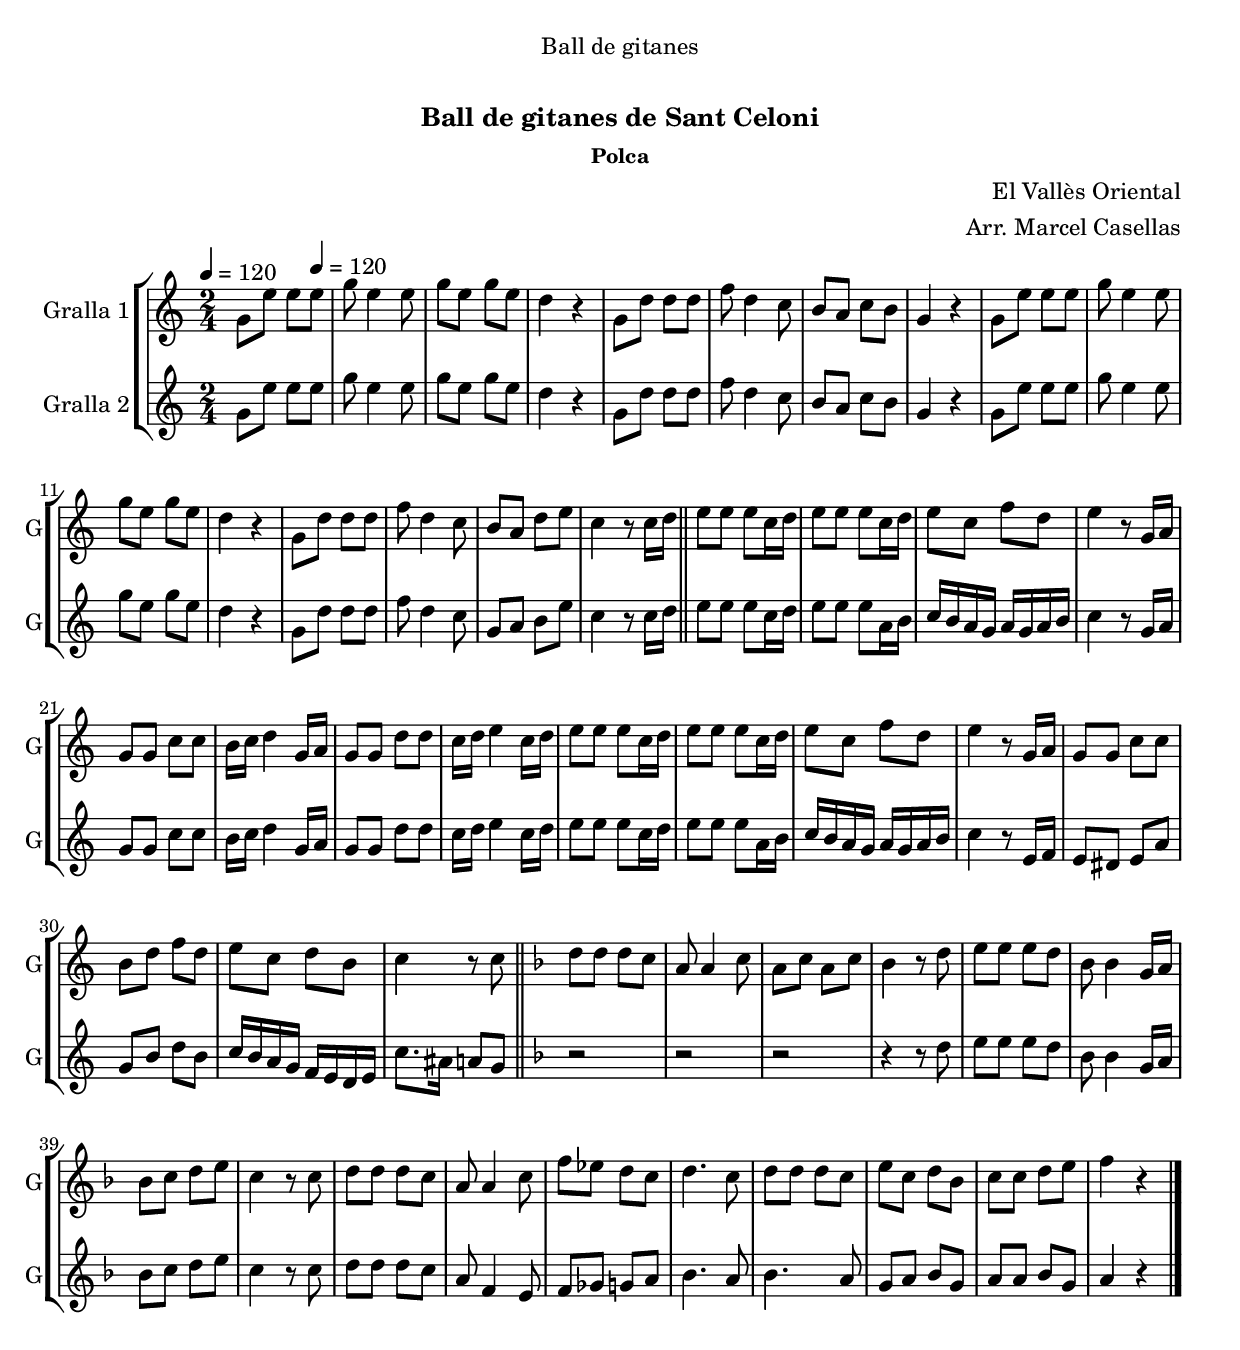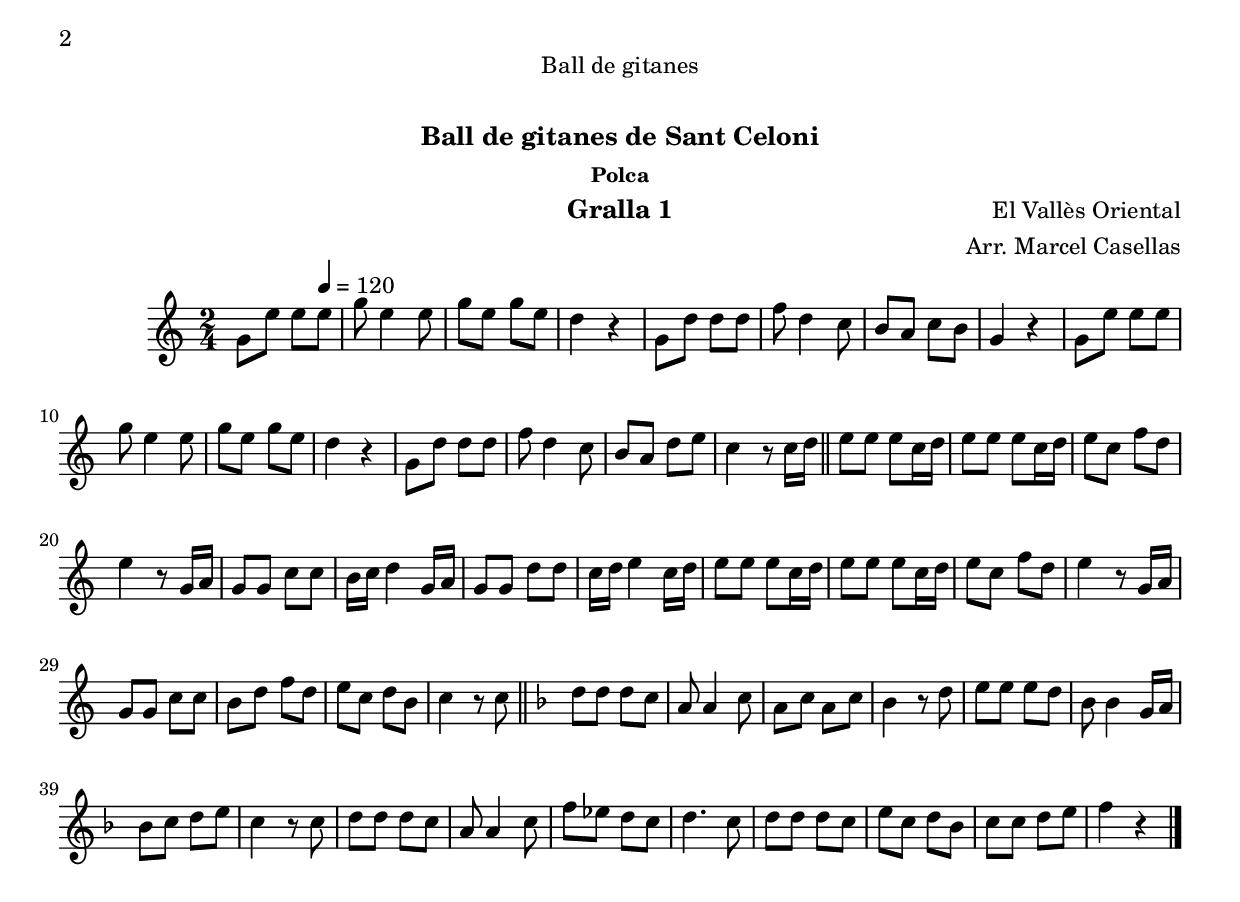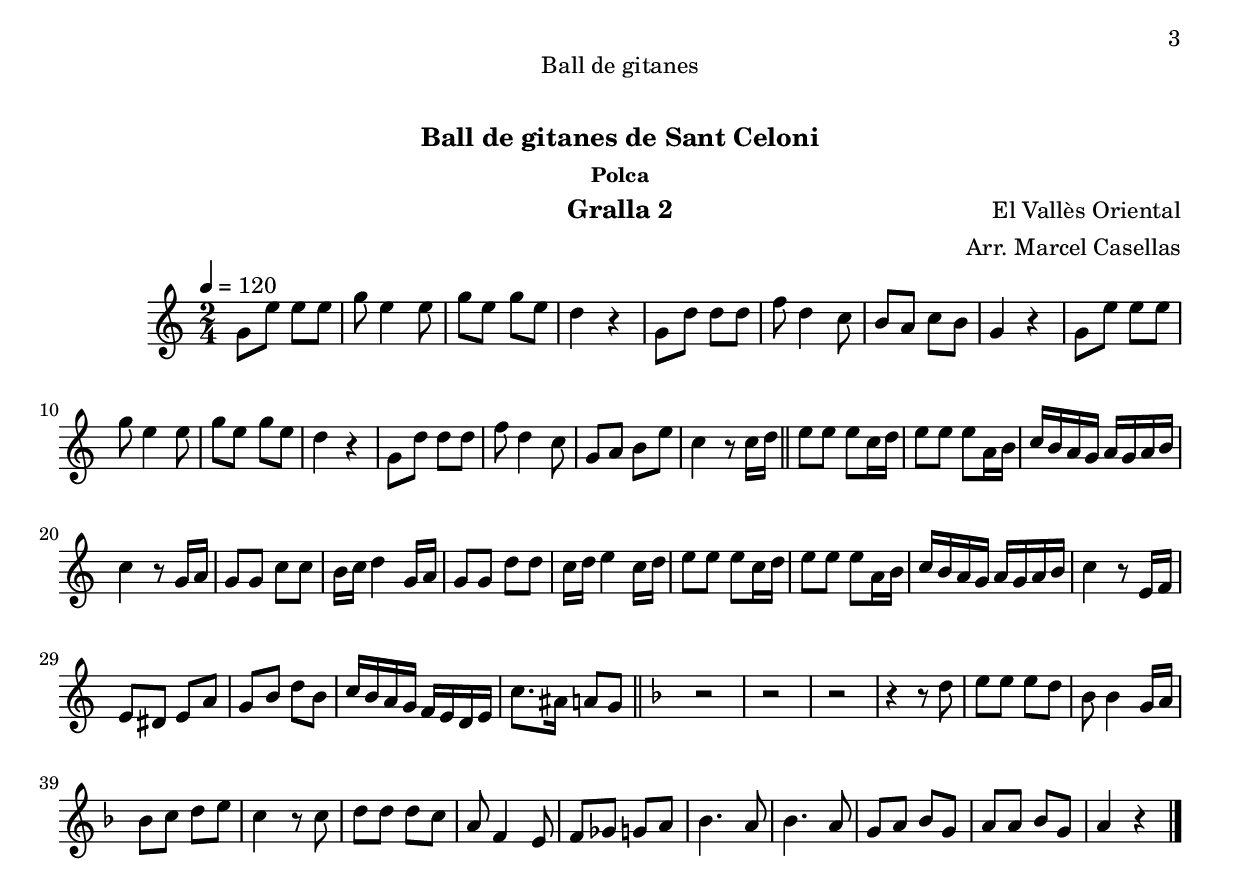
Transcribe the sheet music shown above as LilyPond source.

\version "2.22.1"

\header {
  dedication="Ball de gitanes"
  title="   "
  subtitle="Ball de gitanes de Sant Celoni"
  subsubtitle="Polca"
  poet=""
  meter=""
  piece=""
  composer="El Vallès Oriental"
  arranger="Arr. Marcel Casellas"
  opus=""
  instrument=""
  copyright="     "
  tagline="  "
}

liniaroAa =
\relative g'
{
  \clef treble
  \key c \major
  \time 2/4
  g8 e' e \tempo 4 = 120 e  |
  g8 e4 e8  |
  g8 e g e  |
  d4 r  |
  %05
  g,8 d' d d  |
  f8 d4 c8  |
  b8 a c b  |
  g4 r  |
  g8 e' e e  |
  %10
  g8 e4 e8  |
  g8 e g e  |
  d4 r  |
  g,8 d' d d  |
  f8 d4 c8  |
  %15
  b8 a d e  |
  c4 r8 c16 d  \bar "||"
  e8 e e c16 d  |
  e8 e e c16 d  |
  e8 c f d  |
  %20
  e4 r8 g,16 a  |
  g8 g c c  |
  b16 c d4 g,16 a  |
  g8 g d' d  |
  c16 d e4 c16 d  |
  %25
  e8 e e c16 d  |
  e8 e e c16 d  |
  e8 c f d  |
  e4 r8 g,16 a  |
  g8 g c c  |
  %30
  b8 d f d  |
  e8 c d b  |
  c4 r8 c  \bar "||"
  \key f \major   d8 d d c  |
  a8 a4 c8  |
  %35
  a8 c a c  |
  bes4 r8 d  |
  e8 e e d  |
  bes8 bes4 g16 a  |
  bes8 c d e  |
  %40
  c4 r8 c  |
  d8 d d c  |
  a8 a4 c8  |
  f8 ees d c  |
  d4. c8  |
  %45
  d8 d d c  |
  e8 c d bes  |
  c8 c d e  |
  f4 r  \bar "|."
}

liniaroAb =
\relative g'
{
  \tempo 4 = 120
  \clef treble
  \key c \major
  \time 2/4
  g8 e' e e  |
  g8 e4 e8  |
  g8 e g e  |
  d4 r  |
  %05
  g,8 d' d d  |
  f8 d4 c8  |
  b8 a c b  |
  g4 r  |
  g8 e' e e  |
  %10
  g8 e4 e8  |
  g8 e g e  |
  d4 r  |
  g,8 d' d d  |
  f8 d4 c8  |
  %15
  g8 a b e  |
  c4 r8 c16 d  \bar "||"
  e8 e e c16 d  |
  e8 e e a,16 b  |
  c16 b a g a g a b  |
  %20
  c4 r8 g16 a  |
  g8 g c c  |
  b16 c d4 g,16 a  |
  g8 g d' d  |
  c16 d e4 c16 d  |
  %25
  e8 e e c16 d  |
  e8 e e a,16 b  |
  c16 b a g a g a b  |
  c4 r8 e,16 f  |
  e8 dis e a  |
  %30
  g8 b d b  |
  c16 b a g f e d e  |
  c'8. ais16 a8 g  \bar "||"
  \key f \major   r2  |
  r2  |
  %35
  r2  |
  r4 r8 d'  |
  e8 e e d  |
  bes8 bes4 g16 a  |
  bes8 c d e  |
  %40
  c4 r8 c  |
  d8 d d c  |
  a8 f4 e8  |
  f8 ges g a  |
  bes4. a8  |
  %45
  bes4. a8  |
  g8 a bes g  |
  a8 a bes g  |
  a4 r  \bar "|."
}

\bookpart {
  \score {
    \new StaffGroup {
      \override Score.RehearsalMark #'self-alignment-X = #LEFT
      <<
        \new Staff \with {instrumentName = #"Gralla 1" shortInstrumentName = #"G"} \liniaroAa
        \new Staff \with {instrumentName = #"Gralla 2" shortInstrumentName = #"G"} \liniaroAb
      >>
    }
    \layout {}
  }
  \score { \unfoldRepeats
    \new StaffGroup {
      \override Score.RehearsalMark #'self-alignment-X = #LEFT
      <<
        \new Staff \with {instrumentName = #"Gralla 1" shortInstrumentName = #"G"} \liniaroAa
        \new Staff \with {instrumentName = #"Gralla 2" shortInstrumentName = #"G"} \liniaroAb
      >>
    }
    \midi {}
  }
}

\bookpart {
  \header {instrument="Gralla 1"}
  \score {
    \new StaffGroup {
      \override Score.RehearsalMark #'self-alignment-X = #LEFT
      <<
        \new Staff \liniaroAa
      >>
    }
    \layout {}
  }
  \score { \unfoldRepeats
    \new StaffGroup {
      \override Score.RehearsalMark #'self-alignment-X = #LEFT
      <<
        \new Staff \liniaroAa
      >>
    }
    \midi {}
  }
}

\bookpart {
  \header {instrument="Gralla 2"}
  \score {
    \new StaffGroup {
      \override Score.RehearsalMark #'self-alignment-X = #LEFT
      <<
        \new Staff \liniaroAb
      >>
    }
    \layout {}
  }
  \score { \unfoldRepeats
    \new StaffGroup {
      \override Score.RehearsalMark #'self-alignment-X = #LEFT
      <<
        \new Staff \liniaroAb
      >>
    }
    \midi {}
  }
}

